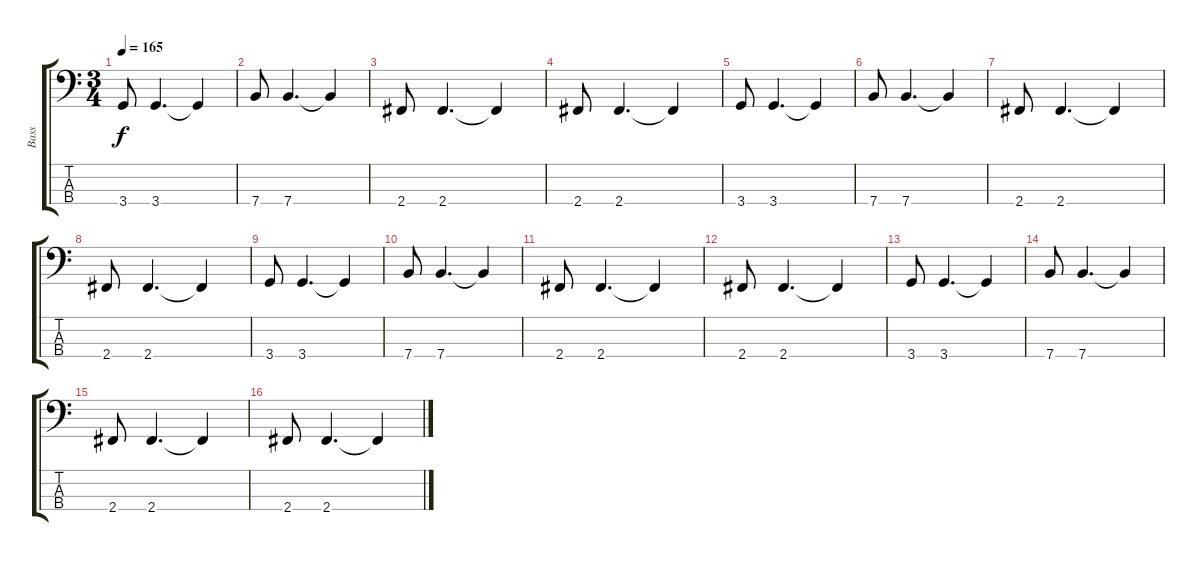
\track ("Bass" "Bass") {instrument electricbassfinger}
\staff {score tabs}
\tuning (G2 D2 A1 E1) {hide}
\ts (3 4)
\tempo 165
\clef f4
\ks c
3.4.8{dy f} 3.4.4{d} 3.4{t}.4 |
7.4.8 7.4.4{d} 7.4{t}.4 |
2.4.8 2.4.4{d} 2.4{t}.4 |
2.4.8 2.4.4{d} 2.4{t}.4 |
3.4.8 3.4.4{d} 3.4{t}.4 |
7.4.8 7.4.4{d} 7.4{t}.4 |
2.4.8 2.4.4{d} 2.4{t}.4 |
2.4.8 2.4.4{d} 2.4{t}.4 |
3.4.8 3.4.4{d} 3.4{t}.4 |
7.4.8 7.4.4{d} 7.4{t}.4 |
2.4.8 2.4.4{d} 2.4{t}.4 |
2.4.8 2.4.4{d} 2.4{t}.4 |
3.4.8 3.4.4{d} 3.4{t}.4 |
7.4.8 7.4.4{d} 7.4{t}.4 |
2.4.8 2.4.4{d} 2.4{t}.4 |
2.4.8 2.4.4{d} 2.4{t}.4
